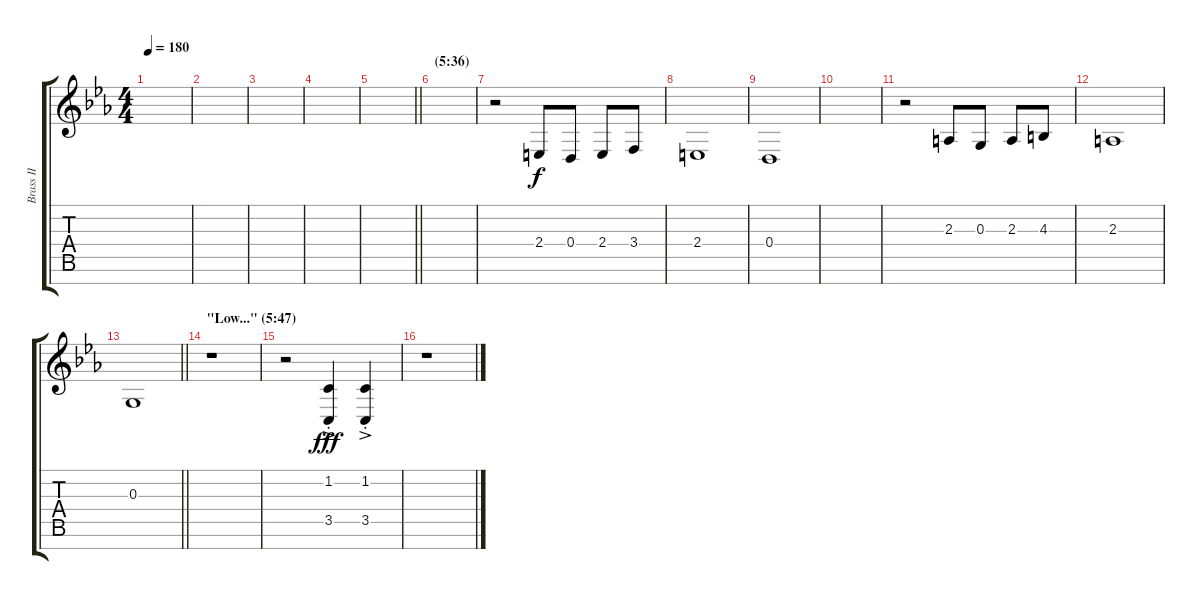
\track ("Brass II" "Brass II") {instrument frenchhorn}
\staff {score tabs}
\tuning (E4 B3 G3 D3 A2 E2 B1) {hide}
\ts (4 4)
\tempo 180
\clef g2
\ks eb
|
|
|
|
\barLineRight lightlight
|
\section ("" "(5:36)")
|
r.2 2.4.8 0.4.8 2.4.8 3.4.8 |
2.4.1 |
0.4.1 |
|
r.2 2.3.8 0.3.8 2.3.8 4.3.8 |
2.3.1 |
\barLineRight lightlight
0.3.1 |
\section ("" "\"Low...\" (5:47)")
r.1 |
r.2 (1.2{st} 3.5{ac st}).4{dy fff} (1.2{st} 3.5{ac st}).4 |
r.1
